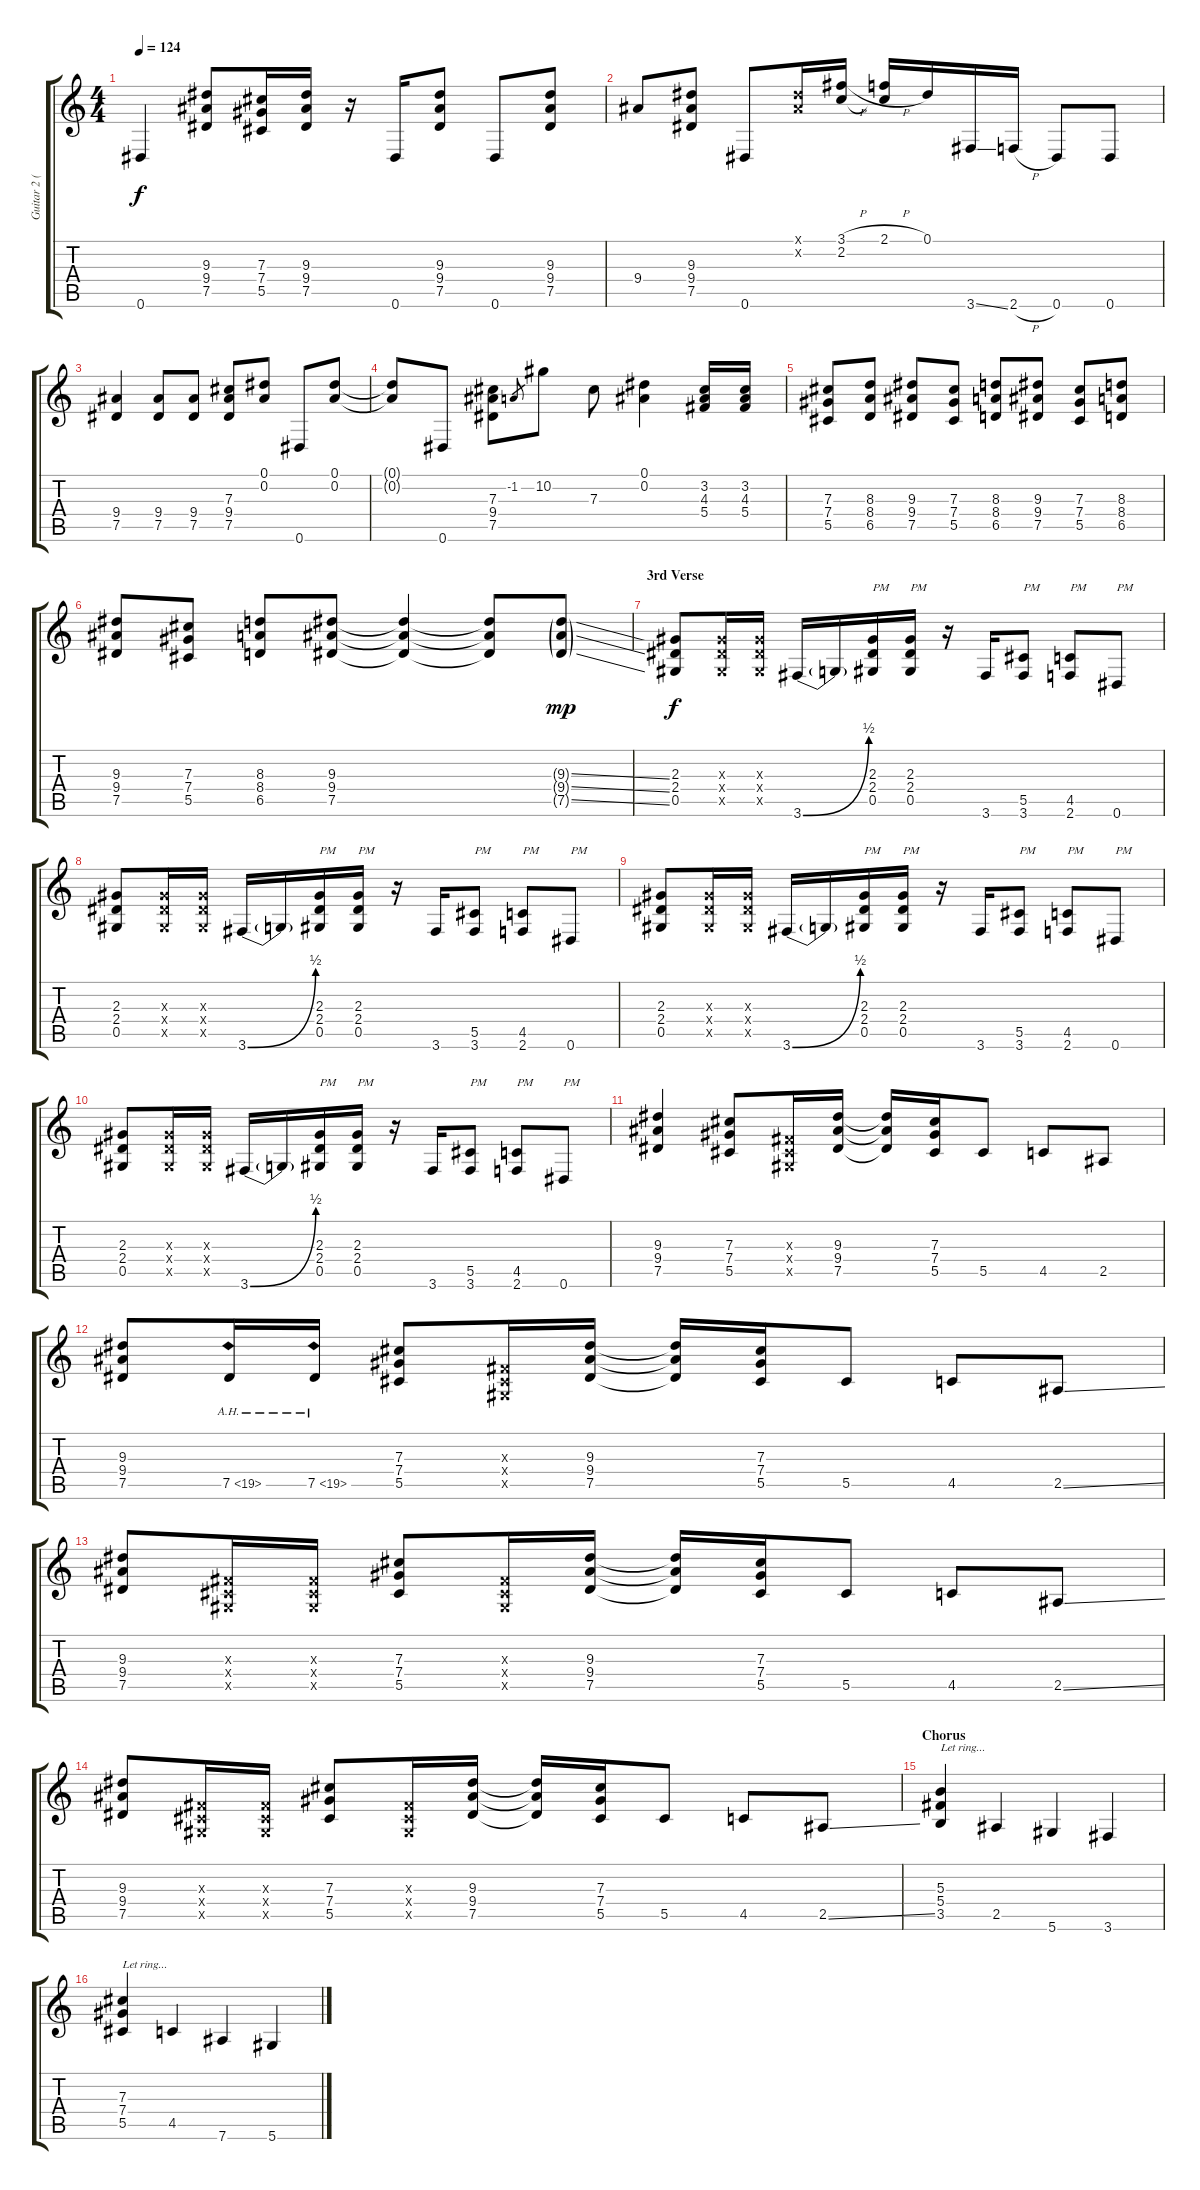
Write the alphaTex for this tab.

\track ("Guitar 2 (Izzy)" "Guitar 2 (") {instrument overdrivenguitar}
\staff {score tabs}
\tuning (Eb4 Bb3 Gb3 Db3 Ab2 Eb2) {hide}
\ts (4 4)
\tempo 124
\clef g2
\ks c
0.6.4{dy f} (9.3 9.4 7.5).8 (7.3 7.4 5.5).16 (9.3 9.4 7.5).16 r.16 0.6.16 (9.3 9.4 7.5).8 0.6.8 (9.3 9.4 7.5).8 |
9.4.8 (9.3 9.4 7.5).8 0.6.8 (0.1{x} 0.2{x}).16 (3.1{h} 2.2).16 (2.1{h} 2.2{t}).16 0.1.16 3.6{ss}.16 2.6{h}.16 0.6.8 0.6.8 |
(9.4 7.5).4 (9.4 7.5).8 (9.4 7.5).8 (7.3 9.4 7.5).8 (0.1 0.2).8 0.6.8 (0.1 0.2).8 |
(0.1{t} 0.2{t}).8 0.6.8 (7.3 9.4 7.5).8 -1.2.8{gr} 10.2.8 7.3.8 (0.1 0.2).4 (3.2 4.3 5.4).16 (3.2 4.3 5.4).16 |
(7.3 7.4 5.5).8 (8.3 8.4 6.5).8 (9.3 9.4 7.5).8 (7.3 7.4 5.5).8 (8.3 8.4 6.5).8 (9.3 9.4 7.5).8 (7.3 7.4 5.5).8 (8.3 8.4 6.5).8 |
(9.3 9.4 7.5).8 (7.3 7.4 5.5).8 (8.3 8.4 6.5).8 (9.3 9.4 7.5).8 (9.3{t} 9.4{t} 7.5{t}).4 (9.3{t} 9.4{t} 7.5{t}).8 (9.3{ss g} 9.4{ss g} 7.5{ss g}).8{dy mp} |
\section ("" "3rd Verse")
(2.3 2.4 0.5).8{dy f} (2.3{x} 2.4{x} 0.5{x}).16 (2.3{x} 2.4{x} 0.5{x}).16 3.6{be (bend 0 0 60 2)}.16 3.6{t}.16 (2.3 2.4 0.5).16{txt "PM"} (2.3 2.4 0.5).16{txt "PM"} r.16 3.6.16 (5.5 3.6).8{txt "PM"} (4.5 2.6).8{txt "PM"} 0.6.8{txt "PM"} |
(2.3 2.4 0.5).8 (2.3{x} 2.4{x} 0.5{x}).16 (2.3{x} 2.4{x} 0.5{x}).16 3.6{be (bend 0 0 60 2)}.16 3.6{t}.16 (2.3 2.4 0.5).16{txt "PM"} (2.3 2.4 0.5).16{txt "PM"} r.16 3.6.16 (5.5 3.6).8{txt "PM"} (4.5 2.6).8{txt "PM"} 0.6.8{txt "PM"} |
(2.3 2.4 0.5).8 (2.3{x} 2.4{x} 0.5{x}).16 (2.3{x} 2.4{x} 0.5{x}).16 3.6{be (bend 0 0 60 2)}.16 3.6{t}.16 (2.3 2.4 0.5).16{txt "PM"} (2.3 2.4 0.5).16{txt "PM"} r.16 3.6.16 (5.5 3.6).8{txt "PM"} (4.5 2.6).8{txt "PM"} 0.6.8{txt "PM"} |
(2.3 2.4 0.5).8 (2.3{x} 2.4{x} 0.5{x}).16 (2.3{x} 2.4{x} 0.5{x}).16 3.6{be (bend 0 0 60 2)}.16 3.6{t}.16 (2.3 2.4 0.5).16{txt "PM"} (2.3 2.4 0.5).16{txt "PM"} r.16 3.6.16 (5.5 3.6).8{txt "PM"} (4.5 2.6).8{txt "PM"} 0.6.8{txt "PM"} |
(9.3 9.4 7.5).4 (7.3 7.4 5.5).8 (0.3{x} 0.4{x} 0.5{x}).16 (9.3 9.4 7.5).16 (9.3{t} 9.4{t} 7.5{t}).16 (7.3 7.4 5.5).16 5.5.8 4.5.8 2.5.8 |
(9.3 9.4 7.5).8 7.5{ah 12}.16 7.5{ah 12}.16 (7.3 7.4 5.5).8 (0.3{x} 0.4{x} 0.5{x}).16 (9.3 9.4 7.5).16 (9.3{t} 9.4{t} 7.5{t}).16 (7.3 7.4 5.5).16 5.5.8 4.5.8 2.5{ss}.8 |
(9.3 9.4 7.5).8 (0.3{x} 0.4{x} 0.5{x}).16 (0.3{x} 0.4{x} 0.5{x}).16 (7.3 7.4 5.5).8 (0.3{x} 0.4{x} 0.5{x}).16 (9.3 9.4 7.5).16 (9.3{t} 9.4{t} 7.5{t}).16 (7.3 7.4 5.5).16 5.5.8 4.5.8 2.5{ss}.8 |
(9.3 9.4 7.5).8 (0.3{x} 0.4{x} 0.5{x}).16 (0.3{x} 0.4{x} 0.5{x}).16 (7.3 7.4 5.5).8 (0.3{x} 0.4{x} 0.5{x}).16 (9.3 9.4 7.5).16 (9.3{t} 9.4{t} 7.5{t}).16 (7.3 7.4 5.5).16 5.5.8 4.5.8 2.5{ss}.8 |
\section ("" "Chorus")
(5.3 5.4 3.5).4{txt "Let ring..."} 2.5.4 5.6.4 3.6.4 |
(7.3 7.4 5.5).4{txt "Let ring..."} 4.5.4 7.6.4 5.6.4
